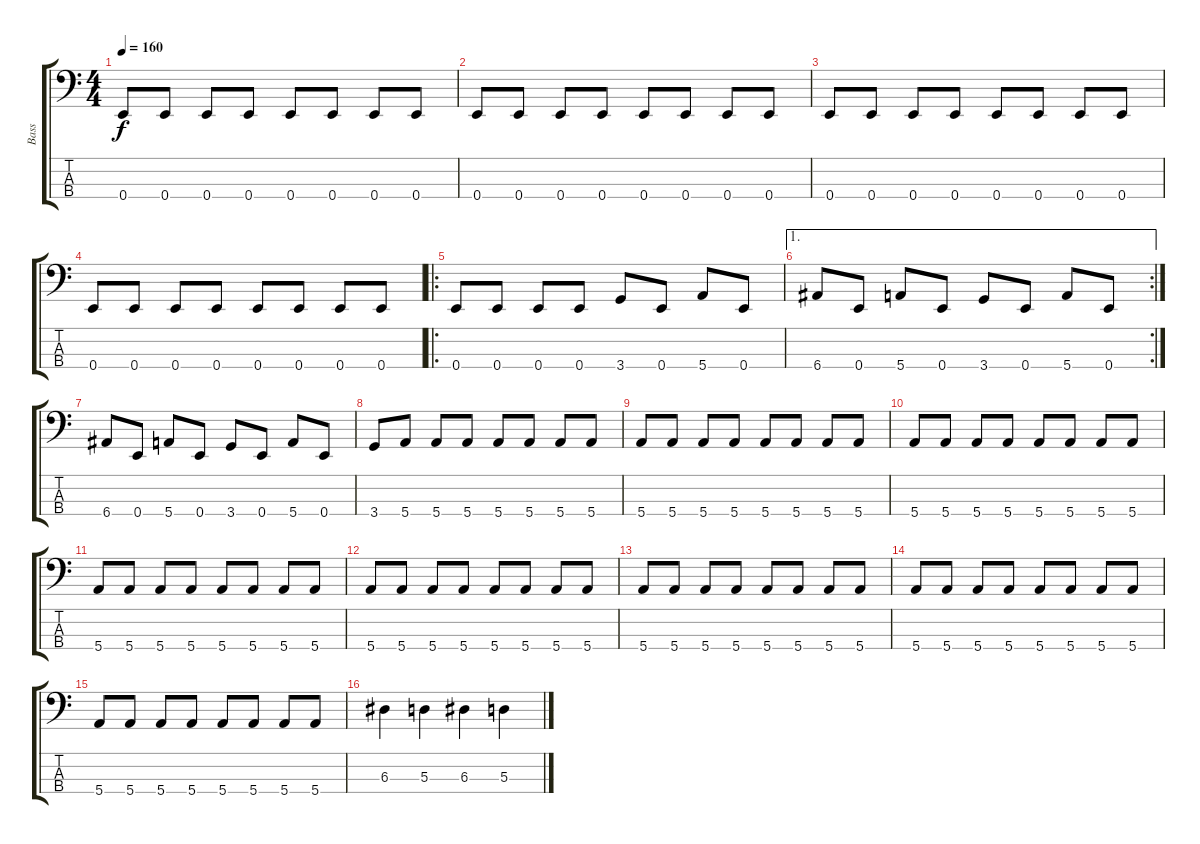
\track ("Bass" "Bass") {instrument electricbassfinger}
\staff {score tabs}
\tuning (G2 D2 A1 E1) {hide}
\ts (4 4)
\tempo 160
\clef f4
\ks c
0.4.8{dy f} 0.4.8 0.4.8 0.4.8 0.4.8 0.4.8 0.4.8 0.4.8 |
0.4.8 0.4.8 0.4.8 0.4.8 0.4.8 0.4.8 0.4.8 0.4.8 |
0.4.8 0.4.8 0.4.8 0.4.8 0.4.8 0.4.8 0.4.8 0.4.8 |
0.4.8 0.4.8 0.4.8 0.4.8 0.4.8 0.4.8 0.4.8 0.4.8 |
\ro
0.4.8 0.4.8 0.4.8 0.4.8 3.4.8 0.4.8 5.4.8 0.4.8 |
\ae 1
\rc 2
6.4.8 0.4.8 5.4.8 0.4.8 3.4.8 0.4.8 5.4.8 0.4.8 |
6.4.8 0.4.8 5.4.8 0.4.8 3.4.8 0.4.8 5.4.8 0.4.8 |
3.4.8 5.4.8 5.4.8 5.4.8 5.4.8 5.4.8 5.4.8 5.4.8 |
5.4.8 5.4.8 5.4.8 5.4.8 5.4.8 5.4.8 5.4.8 5.4.8 |
5.4.8 5.4.8 5.4.8 5.4.8 5.4.8 5.4.8 5.4.8 5.4.8 |
5.4.8 5.4.8 5.4.8 5.4.8 5.4.8 5.4.8 5.4.8 5.4.8 |
5.4.8 5.4.8 5.4.8 5.4.8 5.4.8 5.4.8 5.4.8 5.4.8 |
5.4.8 5.4.8 5.4.8 5.4.8 5.4.8 5.4.8 5.4.8 5.4.8 |
5.4.8 5.4.8 5.4.8 5.4.8 5.4.8 5.4.8 5.4.8 5.4.8 |
5.4.8 5.4.8 5.4.8 5.4.8 5.4.8 5.4.8 5.4.8 5.4.8 |
6.3.4 5.3.4 6.3.4 5.3.4
